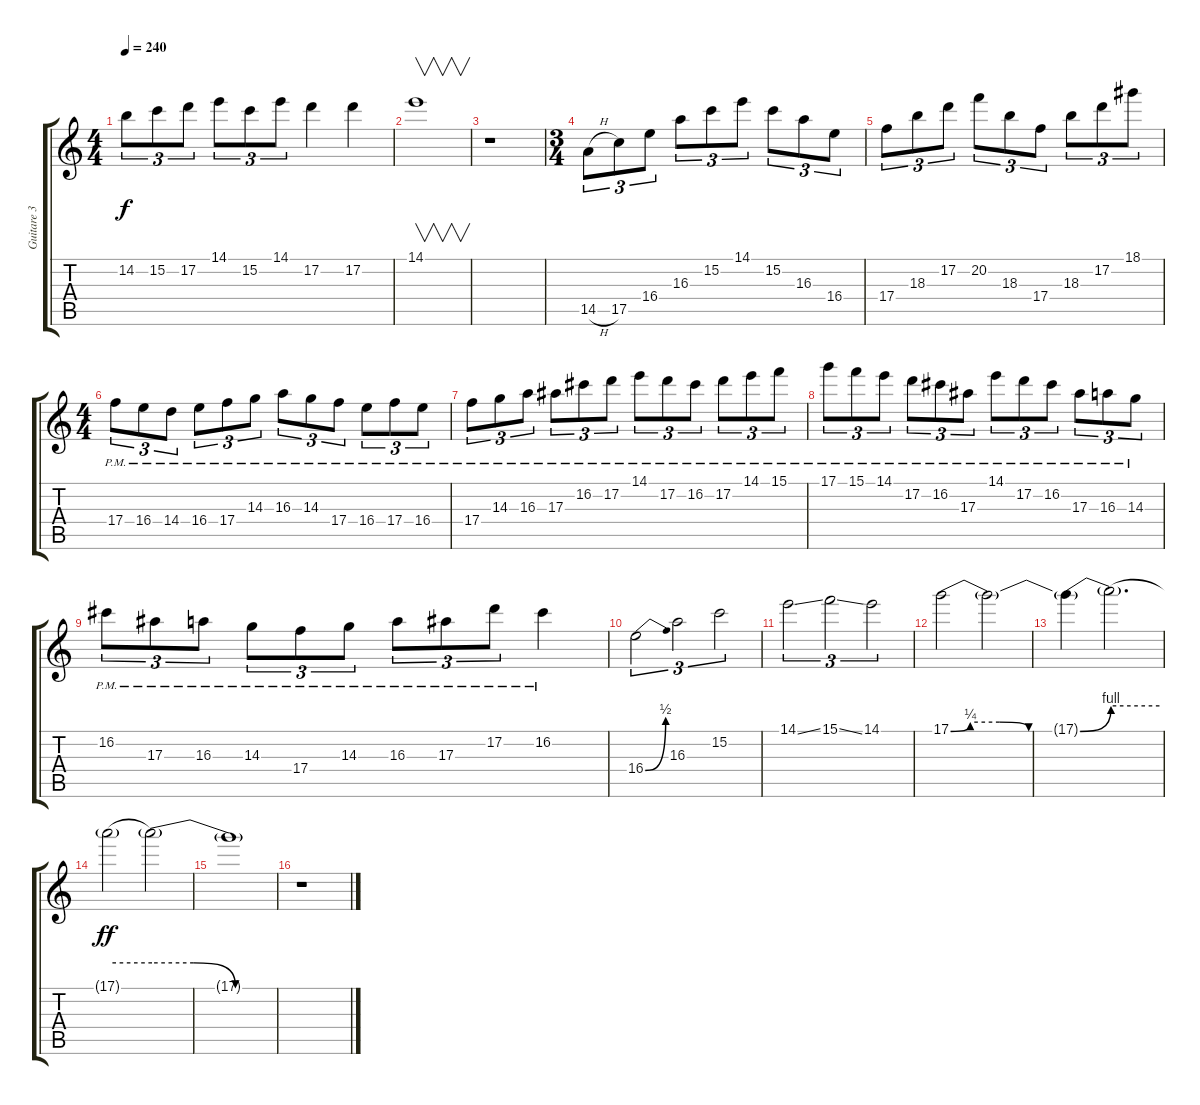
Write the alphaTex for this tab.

\track ("Guitare 3" "Guitare 3") {instrument overdrivenguitar}
\staff {score tabs}
\tuning (D4 A3 F3 C3 G2 D2) {hide}
\ts (4 4)
\tempo 240
\clef g2
\ks c
14.2.8{tu (3 2) dy f} 15.2.8{tu (3 2)} 17.2.8{tu (3 2)} 14.1.8{tu (3 2)} 15.2.8{tu (3 2)} 14.1.8{tu (3 2)} 17.2.4 17.2.4 |
14.1.1{v} |
r.1 |
\ts (3 4)
14.5{h}.8{tu (3 2)} 17.5.8{tu (3 2)} 16.4.8{tu (3 2)} 16.3.8{tu (3 2)} 15.2.8{tu (3 2)} 14.1.8{tu (3 2)} 15.2.8{tu (3 2)} 16.3.8{tu (3 2)} 16.4.8{tu (3 2)} |
17.4.8{tu (3 2)} 18.3.8{tu (3 2)} 17.2.8{tu (3 2)} 20.2.8{tu (3 2)} 18.3.8{tu (3 2)} 17.4.8{tu (3 2)} 18.3.8{tu (3 2)} 17.2.8{tu (3 2)} 18.1.8{tu (3 2)} |
\ts (4 4)
17.4{pm}.8{tu (3 2)} 16.4{pm}.8{tu (3 2)} 14.4{pm}.8{tu (3 2)} 16.4{pm}.8{tu (3 2)} 17.4{pm}.8{tu (3 2)} 14.3{pm}.8{tu (3 2)} 16.3{pm}.8{tu (3 2)} 14.3{pm}.8{tu (3 2)} 17.4{pm}.8{tu (3 2)} 16.4{pm}.8{tu (3 2)} 17.4{pm}.8{tu (3 2)} 16.4{pm}.8{tu (3 2)} |
17.4{pm}.8{tu (3 2)} 14.3{pm}.8{tu (3 2)} 16.3{pm}.8{tu (3 2)} 17.3{pm}.8{tu (3 2)} 16.2{pm}.8{tu (3 2)} 17.2{pm}.8{tu (3 2)} 14.1{pm}.8{tu (3 2)} 17.2{pm}.8{tu (3 2)} 16.2{pm}.8{tu (3 2)} 17.2{pm}.8{tu (3 2)} 14.1{pm}.8{tu (3 2)} 15.1{pm}.8{tu (3 2)} |
17.1{pm}.8{tu (3 2)} 15.1{pm}.8{tu (3 2)} 14.1{pm}.8{tu (3 2)} 17.2{pm}.8{tu (3 2)} 16.2{pm}.8{tu (3 2)} 17.3{pm}.8{tu (3 2)} 14.1{pm}.8{tu (3 2)} 17.2{pm}.8{tu (3 2)} 16.2{pm}.8{tu (3 2)} 17.3{pm}.8{tu (3 2)} 16.3{pm}.8{tu (3 2)} 14.3{pm}.8{tu (3 2)} |
16.2{pm}.8{tu (3 2)} 17.3{pm}.8{tu (3 2)} 16.3{pm}.8{tu (3 2)} 14.3{pm}.8{tu (3 2)} 17.4{pm}.8{tu (3 2)} 14.3{pm}.8{tu (3 2)} 16.3{pm}.8{tu (3 2)} 17.3{pm}.8{tu (3 2)} 17.2{pm}.8{tu (3 2)} 16.2{pm}.4 |
16.4{be (bend 0 0 60 2)}.2{tu (3 2)} 16.3.2{tu (3 2)} 15.2.2{tu (3 2)} |
14.1{ss}.2{tu (3 2)} 15.1{ss}.2{tu (3 2)} 14.1.2{tu (3 2)} |
17.1{be (custom 0 0 10 1 25 1 40 0 60 0)}.2 17.1{t}.2 |
17.1{be (bend 0 0 60 4) t}.4 17.1{be (hold 0 4 60 4) t}.2{d} |
17.1{be (hold 0 4 60 4) t}.2{dy ff} 17.1{be (custom 0 4 20 4 40 0 60 0) t}.2 |
17.1{t}.1 |
r.1
